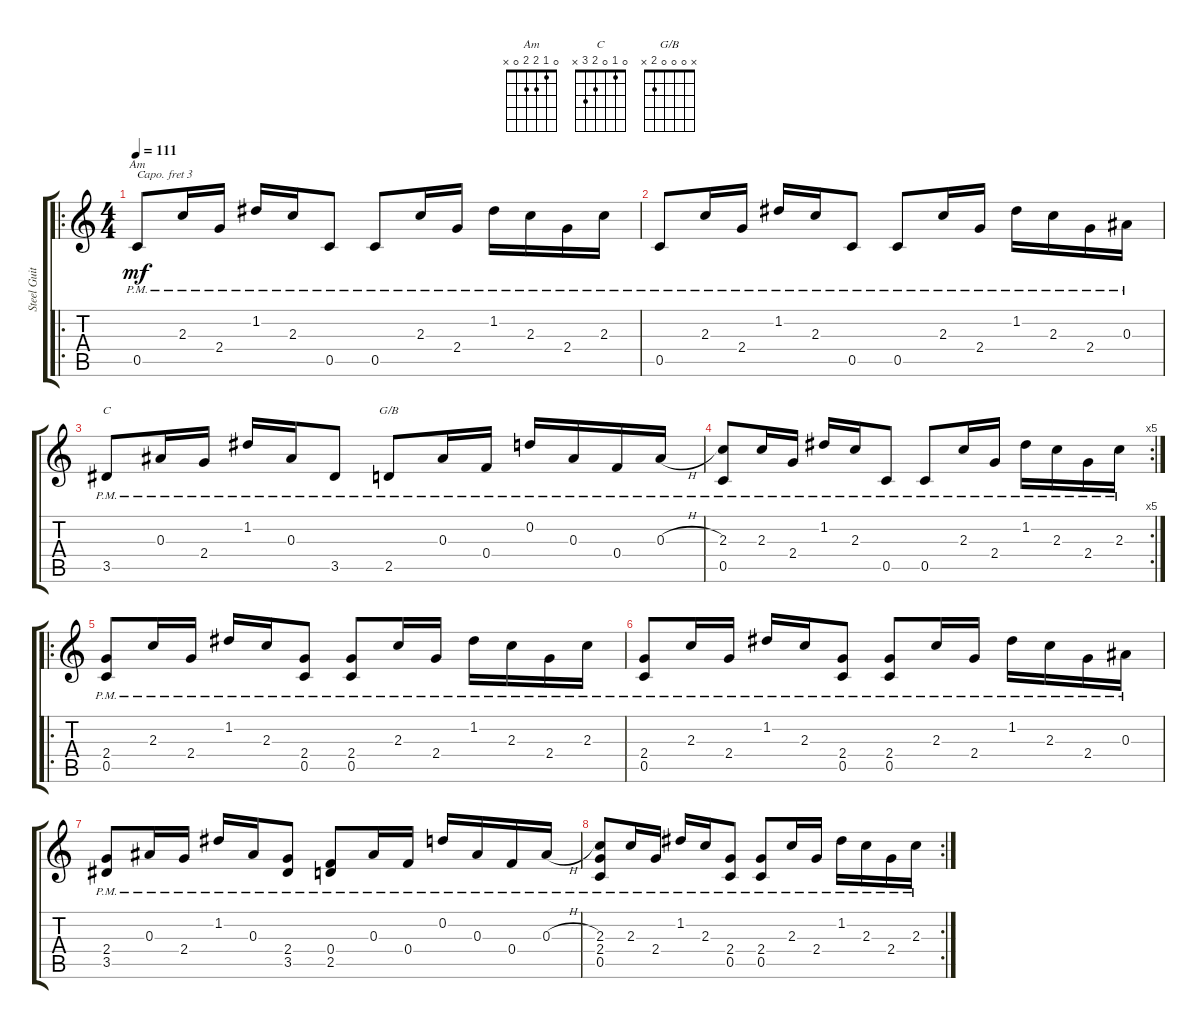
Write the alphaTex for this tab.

\track ("Steel Guitar" "Steel Guit") {instrument acousticguitarsteel}
\staff {score tabs}
\capo 3
\tuning (E4 B3 G3 D3 A2 E2) {hide}
\chord ("Am" 0 1 2 2 0 x)
\chord ("C" 0 1 0 2 3 x)
\chord ("G/B" x 0 0 0 2 x)
\ro
\ts (4 4)
\tempo 111
\clef g2
\ks c
0.5{pm}.8{ch "Am" dy mf instrument acousticguitarsteel} 2.3{pm}.16 2.4{pm}.16 1.2{pm}.16 2.3{pm}.16 0.5{pm}.8 0.5{pm}.8 2.3{pm}.16 2.4{pm}.16 1.2{pm}.16 2.3{pm}.16 2.4{pm}.16 2.3{pm}.16 |
0.5{pm}.8 2.3{pm}.16 2.4{pm}.16 1.2{pm}.16 2.3{pm}.16 0.5{pm}.8 0.5{pm}.8 2.3{pm}.16 2.4{pm}.16 1.2{pm}.16 2.3{pm}.16 2.4{pm}.16 0.3{pm}.16 |
3.5{pm}.8{ch "C"} 0.3{pm}.16 2.4{pm}.16 1.2{pm}.16 0.3{pm}.16 3.5{pm}.8 2.5{pm}.8{ch "G/B"} 0.3{pm}.16 0.4{pm}.16 0.2{pm}.16 0.3{pm}.16 0.4{pm}.16 0.3{h pm}.16 |
\rc 5
(2.3{pm} 0.5{pm}).8 2.3{pm}.16 2.4{pm}.16 1.2{pm}.16 2.3{pm}.16 0.5{pm}.8 0.5{pm}.8 2.3{pm}.16 2.4{pm}.16 1.2{pm}.16 2.3{pm}.16 2.4{pm}.16 2.3{pm}.16 |
\ro
(2.4{pm} 0.5{pm}).8 2.3{pm}.16 2.4{pm}.16 1.2{pm}.16 2.3{pm}.16 (2.4{pm} 0.5{pm}).8 (2.4{pm} 0.5{pm}).8 2.3{pm}.16 2.4{pm}.16 1.2{pm}.16 2.3{pm}.16 2.4{pm}.16 2.3{pm}.16 |
(2.4{pm} 0.5{pm}).8 2.3{pm}.16 2.4{pm}.16 1.2{pm}.16 2.3{pm}.16 (2.4{pm} 0.5{pm}).8 (2.4{pm} 0.5{pm}).8 2.3{pm}.16 2.4{pm}.16 1.2{pm}.16 2.3{pm}.16 2.4{pm}.16 0.3{pm}.16 |
(2.4{pm} 3.5{pm}).8 0.3{pm}.16 2.4{pm}.16 1.2{pm}.16 0.3{pm}.16 (2.4{pm} 3.5{pm}).8 (0.4{pm} 2.5{pm}).8 0.3{pm}.16 0.4{pm}.16 0.2{pm}.16 0.3{pm}.16 0.4{pm}.16 0.3{h pm}.16 |
\rc 2
(2.3{pm} 2.4{pm} 0.5{pm}).8 2.3{pm}.16 2.4{pm}.16 1.2{pm}.16 2.3{pm}.16 (2.4{pm} 0.5{pm}).8 (2.4{pm} 0.5{pm}).8 2.3{pm}.16 2.4{pm}.16 1.2{pm}.16 2.3{pm}.16 2.4{pm}.16 2.3{pm}.16
